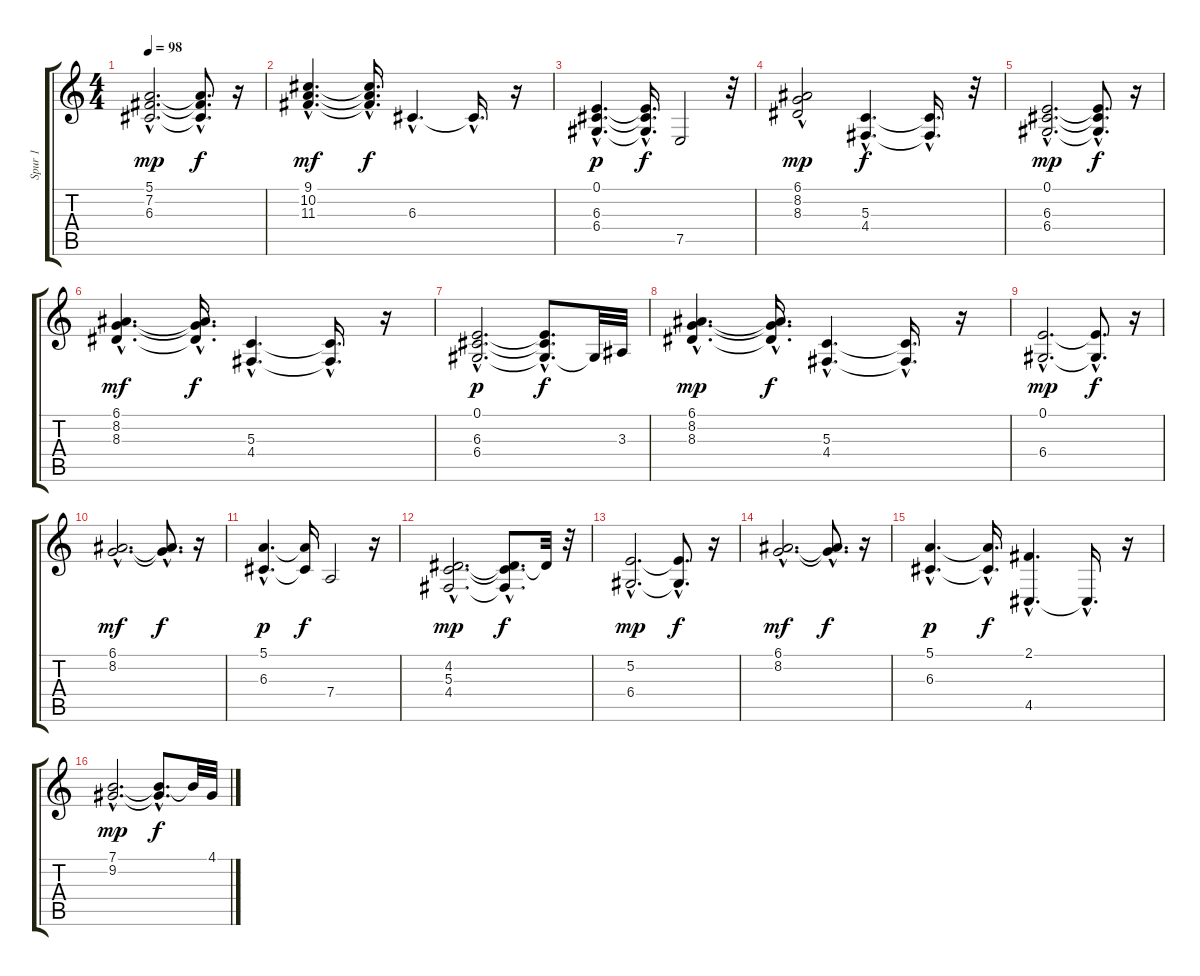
\track ("Spur 1" "Spur 1") {instrument electricpiano1}
\staff {score tabs}
\tuning (E4 B3 G3 D3 A2 E2) {hide}
\ts (4 4)
\tempo 98
\clef g2
\ks c
(5.1{hac} 7.2{hac} 6.3{hac}).2{d dy mp} (5.1{hac t} 7.2{hac t} 6.3{hac t}).8{d dy f} r.16 |
(9.1{hac} 10.2{hac} 11.3{hac}).4{d dy mf} (9.1{hac t} 10.2{t} 11.3{t}).16{d dy f} 6.3{hac}.4{d} 6.3{hac t}.16{d} r.16 |
(0.1{hac} 6.3{hac} 6.4{hac}).4{d dy p} (0.1{hac t} 6.3{t} 6.4{t}).16{d dy f} 7.5.2 r.32 |
(6.1 8.2 8.3{hac}).2{dy mp} (5.3{hac} 4.4{hac}).4{d dy f} (5.3{hac t} 4.4{hac t}).16{d} r.32 |
(0.1{hac} 6.3{hac} 6.4{hac}).2{d dy mp} (0.1{hac t} 6.3{hac t} 6.4{hac t}).8{d dy f} r.16 |
(6.1{hac} 8.2{hac} 8.3{hac}).4{d dy mf} (6.1{hac t} 8.2{hac t} 8.3{t}).16{d dy f} (5.3{hac} 4.4{hac}).4{d} (5.3{t} 4.4{hac t}).16{d} r.16 |
(0.1{hac} 6.3{hac} 6.4{hac}).2{d dy p} (0.1{hac t} 6.3{hac t} 6.4{hac t}).8{d dy f} 6.4{t}.32 3.3.32 |
(6.1{hac} 8.2{hac} 8.3{hac}).4{d dy mp} (6.1{hac t} 8.2{hac t} 8.3{t}).16{d dy f} (5.3{hac} 4.4{hac}).4{d} (5.3{hac t} 4.4{hac t}).16{d} r.16 |
(0.1{hac} 6.4{hac}).2{d dy mp} (0.1{hac t} 6.4{hac t}).8{d dy f} r.16 |
(6.1{hac} 8.2{hac}).2{d dy mf} (6.1{hac t} 8.2{hac t}).8{d dy f} r.16 |
(5.1{hac} 6.3{hac}).4{d dy p} (5.1{t} 6.3{t}).16{dy f} 7.4.2 r.16 |
(4.2{hac} 5.3{hac} 4.4{hac}).2{d dy mp} (4.2{hac t} 5.3{hac t} 4.4{hac t}).8{d dy f} 4.2{t}.32 r.32 |
(5.2{hac} 6.4{hac}).2{d dy mp} (5.2{hac t} 6.4{hac t}).8{d dy f} r.16 |
(6.1{hac} 8.2{hac}).2{d dy mf} (6.1{hac t} 8.2{hac t}).8{d dy f} r.16 |
(5.1{hac} 6.3{hac}).4{d dy p} (5.1{hac t} 6.3{hac t}).16{d dy f} (2.1 4.5{hac}).4{d} 4.5{hac t}.16{d} r.16 |
(7.1{hac} 9.2{hac}).2{d dy mp} (7.1{hac t} 9.2{hac t}).8{d dy f} 7.1{t}.32 4.1.32
